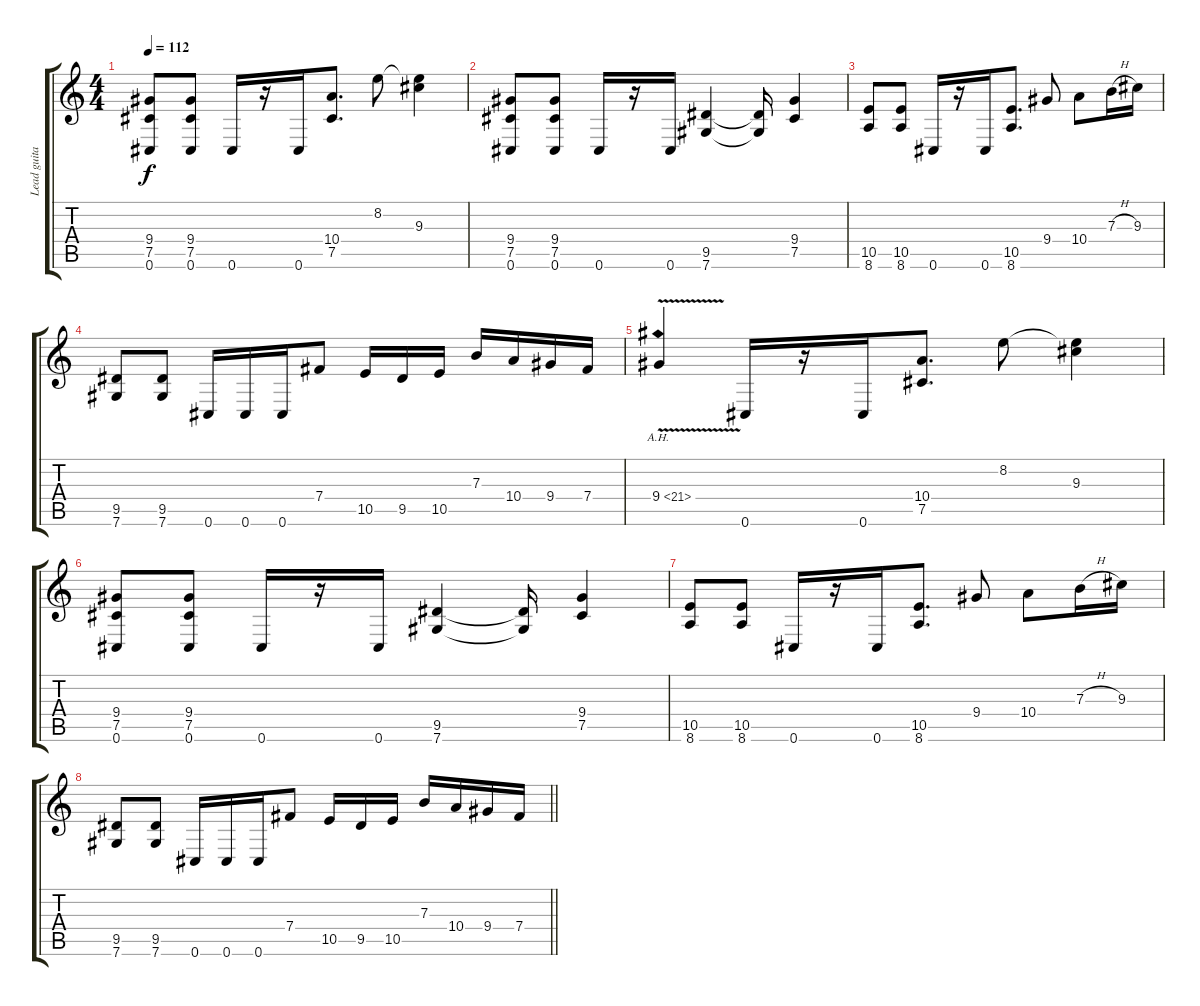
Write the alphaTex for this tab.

\track ("Lead guitar" "Lead guita") {instrument distortionguitar}
\staff {score tabs}
\tuning (Db4 Ab3 E3 B2 Gb2 Db2) {hide}
\ts (4 4)
\section ("" "")
\tempo 112
\clef g2
\ks c
(9.4 7.5 0.6).8{dy f} (9.4 7.5 0.6).8 0.6.16 r.16 0.6.16 (10.4 7.5).8{d} 8.2.8 (8.2{t} 9.3).4 |
(9.4 7.5 0.6).8 (9.4 7.5 0.6).8 0.6.16 r.16 0.6.16 (9.5 7.6).4 (9.5{t} 7.6{t}).16 (9.4 7.5).4 |
(10.5 8.6).8 (10.5 8.6).8 0.6.16 r.16 0.6.16 (10.5 8.6).8{d} 9.4.8 10.4.8 7.3{h}.16 9.3.16 |
(9.5 7.6).8 (9.5 7.6).8 0.6.16 0.6.16 0.6.16 7.4.8 10.5.16 9.5.16 10.5.16 7.3.16 10.4.16 9.4.16 7.4.16 |
9.4{ah 12 v}.4 0.6.16 r.16 0.6.16 (10.4 7.5).8{d} 8.2.8 (8.2{t} 9.3).4 |
(9.4 7.5 0.6).8 (9.4 7.5 0.6).8 0.6.16 r.16 0.6.16 (9.5 7.6).4 (9.5{t} 7.6{t}).16 (9.4 7.5).4 |
(10.5 8.6).8 (10.5 8.6).8 0.6.16 r.16 0.6.16 (10.5 8.6).8{d} 9.4.8 10.4.8 7.3{h}.16 9.3.16 |
\barLineRight lightlight
(9.5 7.6).8 (9.5 7.6).8 0.6.16 0.6.16 0.6.16 7.4.8 10.5.16 9.5.16 10.5.16 7.3.16 10.4.16 9.4.16 7.4.16
